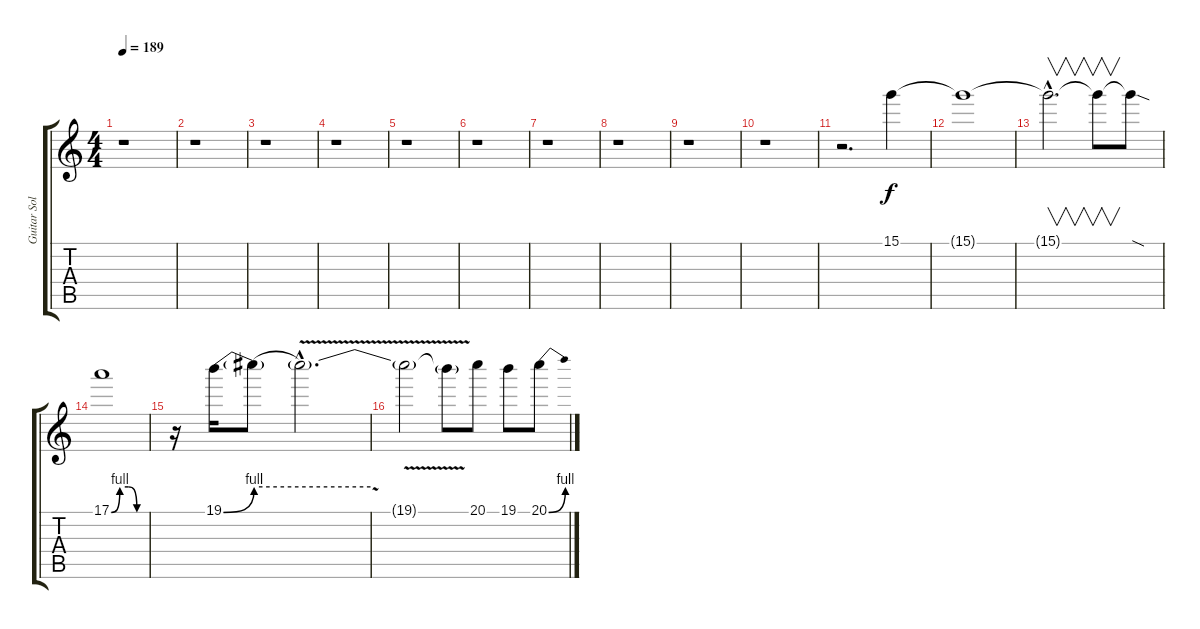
\track ("Guitar Solo" "Guitar Sol") {instrument distortionguitar}
\staff {score tabs}
\tuning (E4 B3 G3 D3 A2 E2) {hide}
\ts (4 4)
\tempo 189
\clef g2
\ks c
r.1{dy mf} |
r.1 |
r.1 |
r.1 |
r.1 |
r.1 |
r.1 |
r.1 |
r.1 |
r.1{volume 11} |
r.2{d} 15.1.4{dy f volume 1} |
15.1{t}.1 |
15.1{hac t}.2{v d} 15.1{t}.8{v} 15.1{sod t}.8{volume 11} |
17.1{be (custom 0 0 15 4 30 4 45 0 60 0)}.1 |
r.16 19.1{be (bend 0 0 60 4)}.16 19.1{be (hold 0 4 60 4) t}.8 19.1{v hac t}.2{d} |
19.1{v t}.2 19.1{v t}.8 20.1.8 19.1.8 20.1{be (bend 0 0 60 4)}.8
